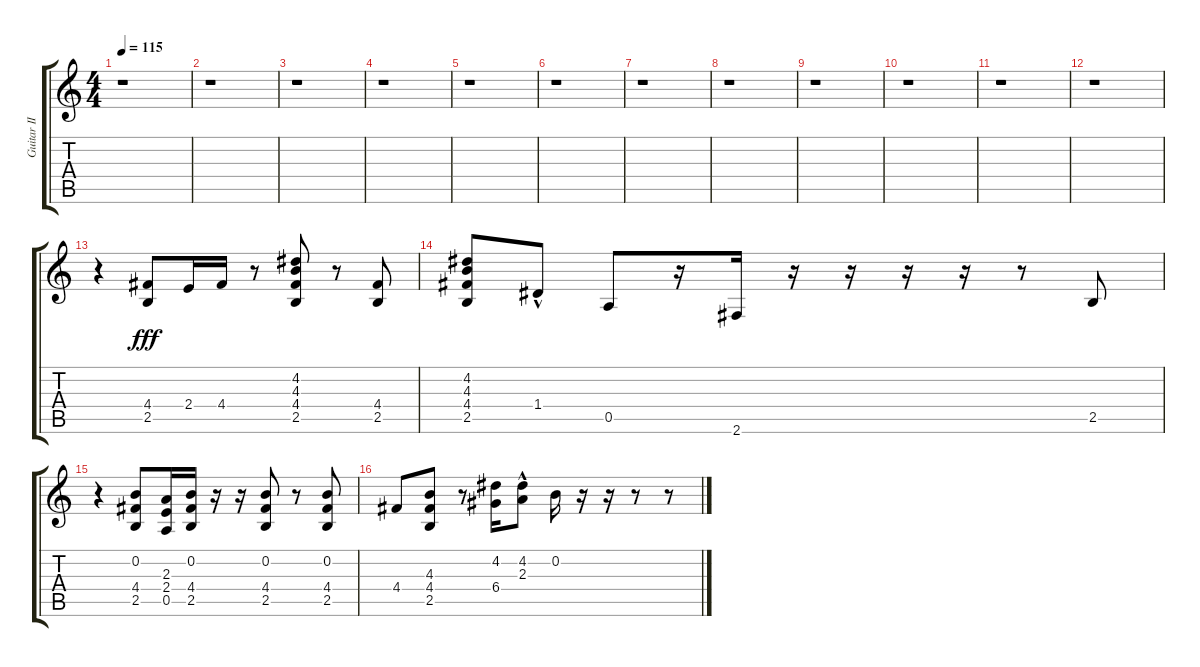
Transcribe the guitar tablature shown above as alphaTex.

\track ("Guitar II / Solo" "Guitar II ") {instrument acousticguitarsteel}
\staff {score tabs}
\tuning (E4 B3 G3 D3 A2 E2) {hide}
\ts (4 4)
\tempo 115
\clef g2
\ks c
r.1{dy fff} |
r.1 |
r.1 |
r.1 |
r.1 |
r.1 |
r.1 |
r.1 |
r.1 |
r.1 |
r.1 |
r.1 |
r.4 (4.4 2.5).8 2.4.16 4.4.16 r.8 (4.2 4.3 4.4 2.5).8 r.8 (4.4 2.5).8 |
(4.2 4.3 4.4 2.5).8 1.4{hac}.8 0.5.8 r.16 2.6.16 r.16 r.16 r.16 r.16 r.8 2.5.8 |
r.4 (0.2 4.4 2.5).8 (2.3 2.4 0.5).16 (0.2 4.4 2.5).16 r.16 r.16 (0.2 4.4 2.5).8 r.8 (0.2 4.4 2.5).8 |
4.4.8 (4.3 4.4 2.5).8 r.8 (4.2 6.4).16 (4.2{hac} 2.3).8 0.2.16 r.16 r.16 r.8 r.8
